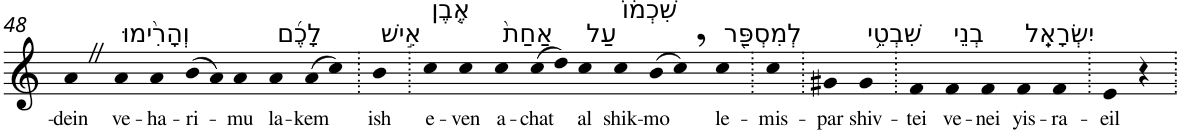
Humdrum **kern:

**kern	**text
*part1	*part1
*staff1	*staff1
*I"Piano	*
*I'Pno	*
!!LO:PB:g=z
*clefG2	*
*k[]	*
=48	=48
!	!LO:LY:b
4aZ	-dein
!LO:TX:a:t=וְהָרִ֨ימוּ	!
!	!LO:LY:b
4a	ve-
!	!LO:LY:b
4a	-ha-
!	!LO:LY:b
(>8b	-ri-
8a)	.
!	!LO:LY:b
4a	-mu
!LO:TX:a:t=לָכֶ֜ם	!
!	!LO:LY:b
4a	la-
!	!LO:LY:b
(>8a	-kem
8cc)	.
=49.	=49.
!LO:TX:a:t=אִ֣ישׁ	!
!	!LO:LY:b
4b	ish
=50.	=50.
!LO:TX:a:t=אֶ֤בֶן	!
!	!LO:LY:b
4cc	e-
!	!LO:LY:b
4cc	-ven
!LO:TX:a:t=אַחַת֙	!
!	!LO:LY:b
4cc	a-
!	!LO:LY:b
(>8cc	-chat
8dd)	.
!LO:TX:a:t=עַל	!
!	!LO:LY:b
4cc	al
!LO:TX:a:t=שִׁכְמ֔וֹ	!
!	!LO:LY:b
4cc	shik-
!	!LO:LY:b
(>8b	-mo
8cc,)	.
!LO:TX:a:t=לְמִסְפַּ֖ר	!
!	!LO:LY:b
4cc	le-
=51.	=51.
!	!LO:LY:b
4cc	-mis-
=52.	=52.
!	!LO:LY:b
4g#X	-par
!LO:TX:a:t=שִׁבְטֵ֥י	!
!	!LO:LY:b
4g#	shiv-
=53.	=53.
!	!LO:LY:b
4f	-tei
!LO:TX:a:t=בְנֵי	!
!	!LO:LY:b
4f	ve-
!	!LO:LY:b
4f	-nei
!LO:TX:a:t=יִשְׂרָאֵֽל	!
!	!LO:LY:b
4f	yis-
!	!LO:LY:b
4f	-ra-
=54.	=54.
!	!LO:LY:b
4e	-eil
4r	.
=.	=.
*-	*-
